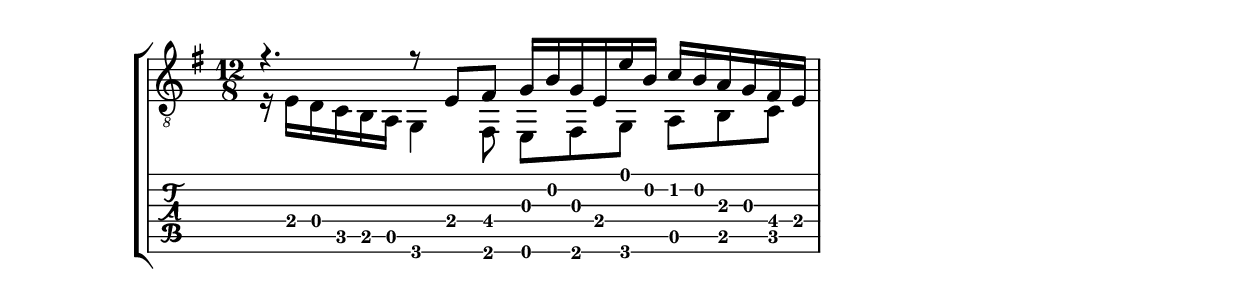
%% Do not edit this file; it is automatically
%% generated from LSR http://lsr.dsi.unimi.it
%% This file is in the public domain.
\version "2.13.20"

\header {
  lsrtags = "fretted-strings"

%% Translation of GIT committish: e0aa246e0ed1a86dc41a99ab79bff822d3320aa7
  texidoces = "
La polifonía se crea de la misma forma en un @code{TabStaff} que
en una pauta normal.

"
  doctitlees = "Polifonía en tablaturas"


%% Translation of GIT committish: 0a868be38a775ecb1ef935b079000cebbc64de40
  texidocde = "
Polyphonie kann in einer Tabulatur (@code{TabStaff}) genauso wie in einem
normalen Notensystem erstellt werden.

"
  doctitlede = "Polyphonie in einer Tabulatur"

%% Translation of GIT committish: ac6297e4fa174ac5759cc450ad085c2fac9ba00b

  texidocfr = "
Une section polyphonique s'obtient dans un @code{TabStaff} de la
même manière que dans une portée normale.

"
  doctitlefr = "Polyphonie en mode tablature"


  texidoc = "
Polyphony is created the same way in a @code{TabStaff} as in a regular
staff.

"
  doctitle = "Polyphony in tablature"
} % begin verbatim

upper = \relative c' {
  \time 12/8
  \key e \minor
  \voiceOne
  r4. r8 e, fis g16 b g e e' b c b a g fis e
}

lower = \relative c {
  \key e \minor
  \voiceTwo
  r16 e d c b a g4 fis8 e fis g a b c
}

\score {
  <<
    \new StaffGroup = "tab with traditional" <<
      \new Staff = "guitar traditional" <<
        \clef "treble_8"
        \context Voice = "upper" \upper
        \context Voice = "lower" \lower
      >>
      \new TabStaff = "guitar tab" <<
        \context TabVoice = "upper" \upper
        \context TabVoice = "lower" \lower
      >>
    >>
  >>
}

